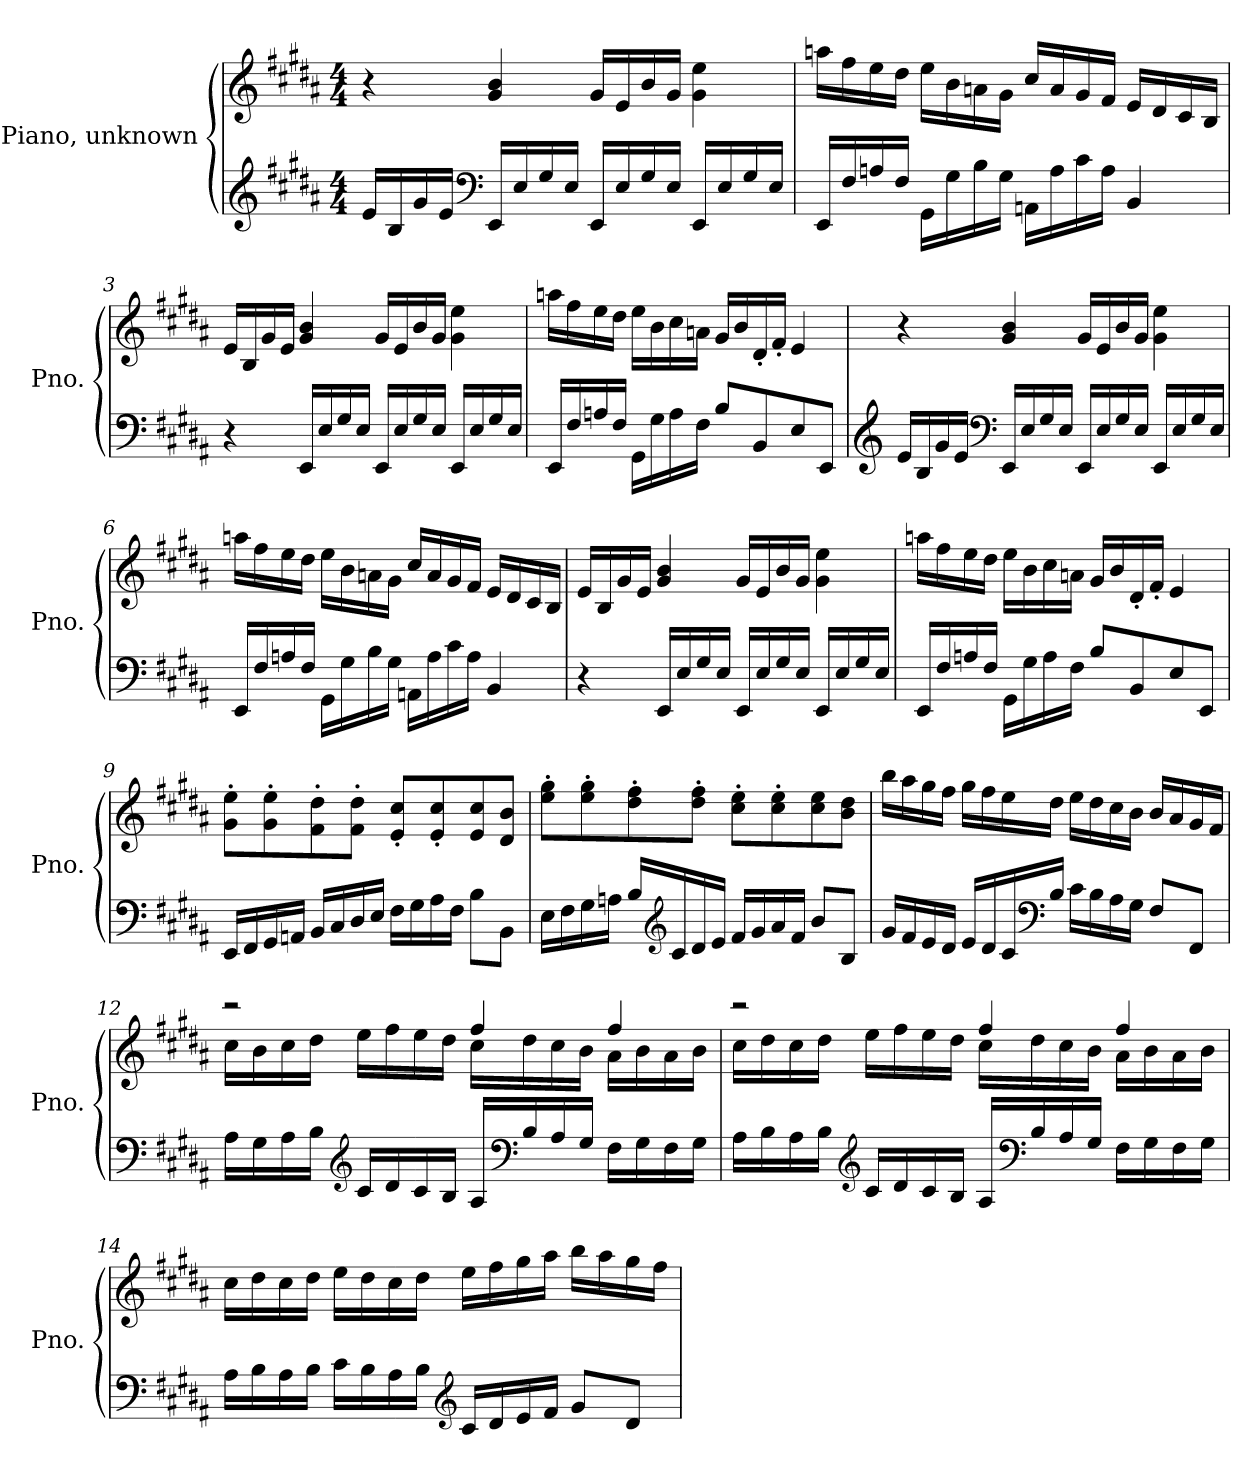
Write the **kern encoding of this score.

**kern	**kern
*part1	*part1
*staff2	*staff1
*I"Piano, unknown	*
*I'Pno.	*
*clefG2	*clefG2
*k[f#c#g#d#a#]	*k[f#c#g#d#a#]
*M4/4	*M4/4
*MM120	*MM120
=1	=1
16e/LL	4r
16B/	.
16g#/	.
16e/JJ	.
*clefF4	*
16EE/LL	4g#/ 4b/
16E/	.
16G#/	.
16E/JJ	.
16EE/LL	16g#/LL
16E/	16e/
16G#/	16b/
16E/JJ	16g#/JJ
16EE/LL	4g#\ 4ee\
16E/	.
16G#/	.
16E/JJ	.
=2	=2
16EE/LL	16aan\LL
16F#/	16ff#\
16An/	16ee\
16F#/JJ	16dd#\JJ
16GG#\LL	16ee\LL
16G#\	16b\
16B\	16an\
16G#\JJ	16g#\JJ
16AAn\LL	16cc#/LL
16A\	16a/
16c#\	16g#/
16A\JJ	16f#/JJ
4BB/	16e/LL
.	16d#/
.	16c#/
.	16B/JJ
!!LO:LB:g=z
=3	=3
4r	16e/LL
.	16B/
.	16g#/
.	16e/JJ
16EE/LL	4g#/ 4b/
16E/	.
16G#/	.
16E/JJ	.
16EE/LL	16g#/LL
16E/	16e/
16G#/	16b/
16E/JJ	16g#/JJ
16EE/LL	4g#\ 4ee\
16E/	.
16G#/	.
16E/JJ	.
=4	=4
16EE/LL	16aan\LL
16F#/	16ff#\
16An/	16ee\
16F#/JJ	16dd#\JJ
16GG#\LL	16ee\LL
16G#\	16b\
16A\	16cc#\
16F#\JJ	16an\JJ
8B/L	16g#/LL
.	16b/
8BB/	16d#'/
.	16f#'/JJ
8E/	4e/
8EE/J	.
!!LO:LB:g=z
=5	=5
*clefG2	*
16e/LL	4r
16B/	.
16g#/	.
16e/JJ	.
*clefF4	*
16EE/LL	4g#/ 4b/
16E/	.
16G#/	.
16E/JJ	.
16EE/LL	16g#/LL
16E/	16e/
16G#/	16b/
16E/JJ	16g#/JJ
16EE/LL	4g#\ 4ee\
16E/	.
16G#/	.
16E/JJ	.
=6	=6
16EE/LL	16aan\LL
16F#/	16ff#\
16An/	16ee\
16F#/JJ	16dd#\JJ
16GG#\LL	16ee\LL
16G#\	16b\
16B\	16an\
16G#\JJ	16g#\JJ
16AAn\LL	16cc#/LL
16A\	16a/
16c#\	16g#/
16A\JJ	16f#/JJ
4BB/	16e/LL
.	16d#/
.	16c#/
.	16B/JJ
!!LO:LB:g=z
=7	=7
4r	16e/LL
.	16B/
.	16g#/
.	16e/JJ
16EE/LL	4g#/ 4b/
16E/	.
16G#/	.
16E/JJ	.
16EE/LL	16g#/LL
16E/	16e/
16G#/	16b/
16E/JJ	16g#/JJ
16EE/LL	4g#\ 4ee\
16E/	.
16G#/	.
16E/JJ	.
=8	=8
16EE/LL	16aan\LL
16F#/	16ff#\
16An/	16ee\
16F#/JJ	16dd#\JJ
16GG#\LL	16ee\LL
16G#\	16b\
16A\	16cc#\
16F#\JJ	16an\JJ
8B/L	16g#/LL
.	16b/
8BB/	16d#'/
.	16f#'/JJ
8E/	4e/
8EE/J	.
!!LO:LB:g=z
=9	=9
16EE/LL	8g#\' 8ee\'L
16FF#/	.
16GG#/	8g#\' 8ee\'
16AAn/JJ	.
16BB/LL	8f#\' 8dd#\'
16C#/	.
16D#/	8f#\' 8dd#\'J
16E/JJ	.
16F#\LL	8e/' 8cc#/'L
16G#\	.
16A#\	8e/' 8cc#/'
16F#\JJ	.
8B\L	8e/ 8cc#/
8BB\J	8d#/ 8b/J
=10	=10
16E\LL	8ee\' 8gg#\'L
16F#\	.
16G#\	8ee\' 8gg#\'
16An\JJ	.
16B/LL	8dd#\' 8ff#\'
*clefG2	*
16c#/	.
16d#/	8dd#\' 8ff#\'J
16e/JJ	.
16f#/LL	8cc#\' 8ee\'L
16g#/	.
16a#/	8cc#\' 8ee\'
16f#/JJ	.
8b/L	8cc#\ 8ee\
8B/J	8b\ 8dd#\J
!!LO:LB:g=z
=11	=11
16g#/LL	16bb\LL
16f#/	16aa#\
16e/	16gg#\
16d#/JJ	16ff#\JJ
16e/LL	16gg#\LL
16d#/	16ff#\
16c#/	16ee\
*clefF4	*
16B/JJ	16dd#\JJ
16c#\LL	16ee\LL
16B\	16dd#\
16A#\	16cc#\
16G#\JJ	16b\JJ
8F#/L	16b/LL
.	16a#/
8FF#/J	16g#/
.	16f#/JJ
=12	=12
*	*^
16A#\LL	2r	16cc#\LL
16G#\	.	16b\
16A#\	.	16cc#\
16B\JJ	.	16dd#\JJ
*clefG2	*	*
16c#/LL	.	16ee\LL
16d#/	.	16ff#\
16c#/	.	16ee\
16B/JJ	.	16dd#\JJ
16A#/LL	4ff#/	16cc#\LL
*clefF4	*	*
16B/	.	16dd#\
16A#/	.	16cc#\
16G#/JJ	.	16b\JJ
16F#\LL	4ff#/	16a#\LL
16G#\	.	16b\
16F#\	.	16a#\
16G#\JJ	.	16b\JJ
!!LO:PB:g=z	!!
=13	=13	=13
16A#\LL	2r	16cc#\LL
16B\	.	16dd#\
16A#\	.	16cc#\
16B\JJ	.	16dd#\JJ
*clefG2	*	*
16c#/LL	.	16ee\LL
16d#/	.	16ff#\
16c#/	.	16ee\
16B/JJ	.	16dd#\JJ
16A#/LL	4ff#/	16cc#\LL
*clefF4	*	*
16B/	.	16dd#\
16A#/	.	16cc#\
16G#/JJ	.	16b\JJ
16F#\LL	4ff#/	16a#\LL
16G#\	.	16b\
16F#\	.	16a#\
16G#\JJ	.	16b\JJ
*	*v	*v
=14	=14
16A#\LL	16cc#\LL
16B\	16dd#\
16A#\	16cc#\
16B\JJ	16dd#\JJ
16c#\LL	16ee\LL
16B\	16dd#\
16A#\	16cc#\
16B\JJ	16dd#\JJ
*clefG2	*
16c#/LL	16ee\LL
16d#/	16ff#\
16e/	16gg#\
16f#/JJ	16aa#\JJ
8g#/L	16bb\LL
.	16aa#\
8d#/J	16gg#\
.	16ff#\JJ
=	=
*-	*-
